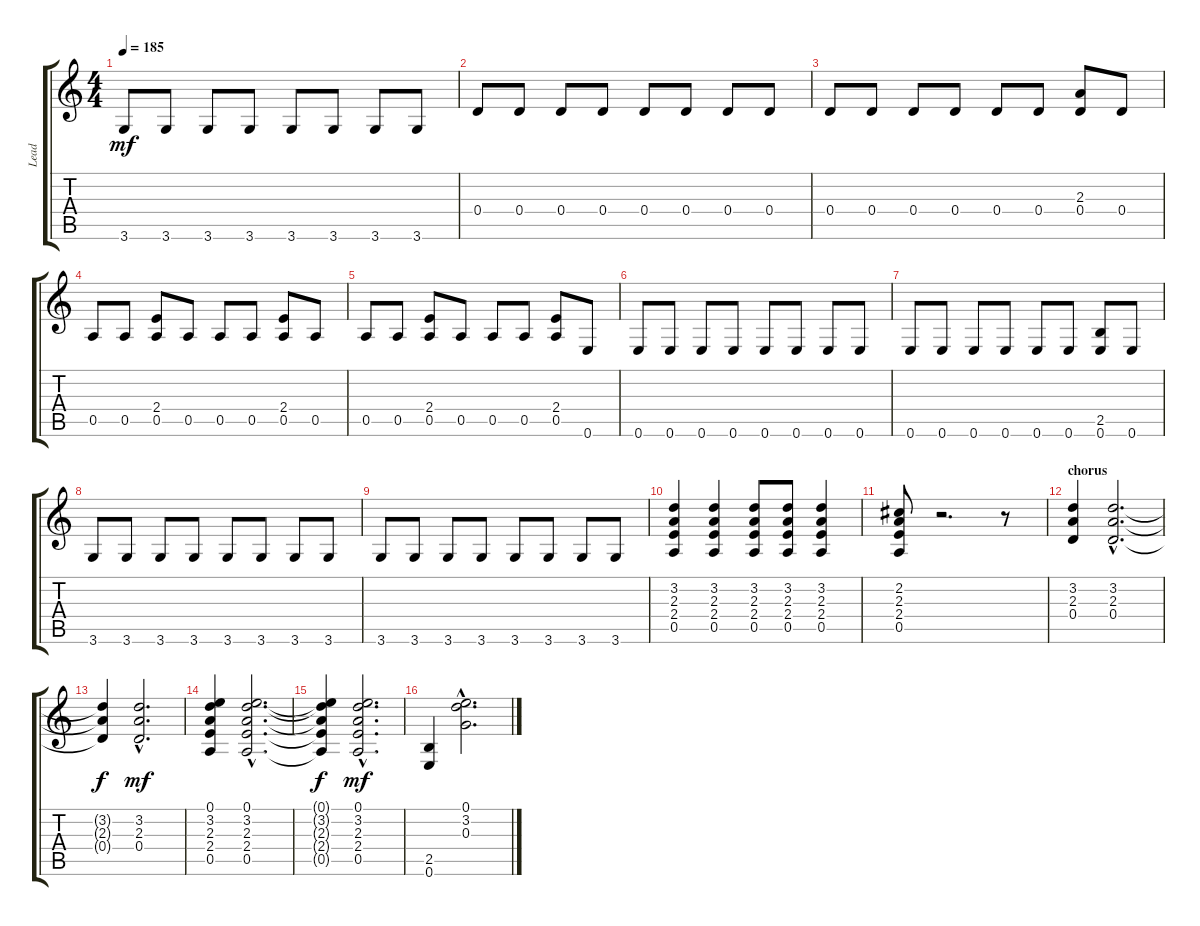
\track ("Lead" "Lead") {instrument distortionguitar}
\staff {score tabs}
\tuning (E4 B3 G3 D3 A2 E2) {hide}
\ts (4 4)
\tempo 185
\clef g2
\ks c
3.6.8{dy mf} 3.6.8 3.6.8 3.6.8 3.6.8 3.6.8 3.6.8 3.6.8 |
0.4.8 0.4.8 0.4.8 0.4.8 0.4.8 0.4.8 0.4.8 0.4.8 |
0.4.8 0.4.8 0.4.8 0.4.8 0.4.8 0.4.8 (2.3 0.4).8 0.4.8 |
0.5.8 0.5.8 (2.4 0.5).8 0.5.8 0.5.8 0.5.8 (2.4 0.5).8 0.5.8 |
0.5.8 0.5.8 (2.4 0.5).8 0.5.8 0.5.8 0.5.8 (2.4 0.5).8 0.6.8 |
0.6.8 0.6.8 0.6.8 0.6.8 0.6.8 0.6.8 0.6.8 0.6.8 |
0.6.8 0.6.8 0.6.8 0.6.8 0.6.8 0.6.8 (2.5 0.6).8 0.6.8 |
3.6.8 3.6.8 3.6.8 3.6.8 3.6.8 3.6.8 3.6.8 3.6.8 |
3.6.8 3.6.8 3.6.8 3.6.8 3.6.8 3.6.8 3.6.8 3.6.8 |
(3.2 2.3 2.4 0.5).4 (3.2 2.3 2.4 0.5).4 (3.2 2.3 2.4 0.5).8 (3.2 2.3 2.4 0.5).8 (3.2 2.3 2.4 0.5).4 |
(2.2 2.3 2.4 0.5).8 r.2{d} r.8 |
\section ("" "chorus")
(3.2 2.3 0.4).4 (3.2{hac} 2.3{hac} 0.4{hac}).2{d} |
(3.2{t} 2.3{t} 0.4{t}).4{dy f} (3.2{hac} 2.3{hac} 0.4{hac}).2{d dy mf} |
(0.1 3.2 2.3 2.4 0.5).4 (0.1{hac} 3.2{hac} 2.3{hac} 2.4{hac} 0.5{hac}).2{d} |
(0.1{t} 3.2{t} 2.3{t} 2.4{t} 0.5{t}).4{dy f} (0.1{hac} 3.2{hac} 2.3{hac} 2.4{hac} 0.5{hac}).2{d dy mf} |
(2.5 0.6).4 (0.1{hac} 3.2{hac} 0.3{hac}).2{d}
